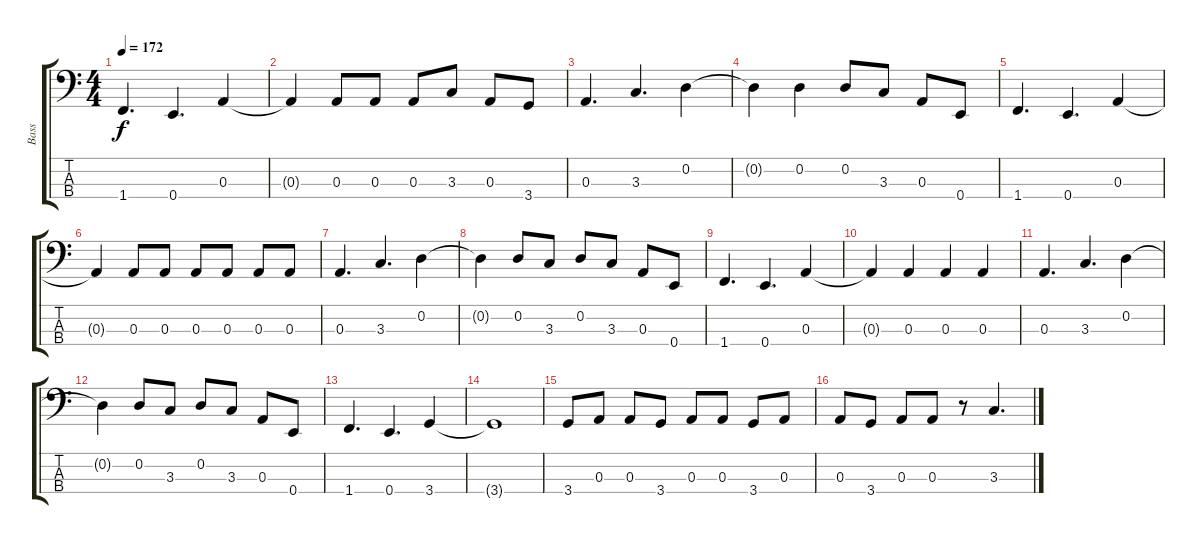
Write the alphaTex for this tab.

\track ("Bass" "Bass") {instrument electricbassfinger}
\staff {score tabs}
\tuning (G2 D2 A1 E1) {hide}
\ts (4 4)
\tempo 172
\clef f4
\ks c
1.4.4{d dy f} 0.4.4{d} 0.3.4 |
0.3{t}.4 0.3.8 0.3.8 0.3.8 3.3.8 0.3.8 3.4.8 |
0.3.4{d} 3.3.4{d} 0.2.4 |
0.2{t}.4 0.2.4 0.2.8 3.3.8 0.3.8 0.4.8 |
1.4.4{d} 0.4.4{d} 0.3.4 |
0.3{t}.4 0.3.8 0.3.8 0.3.8 0.3.8 0.3.8 0.3.8 |
0.3.4{d} 3.3.4{d} 0.2.4 |
0.2{t}.4 0.2.8 3.3.8 0.2.8 3.3.8 0.3.8 0.4.8 |
1.4.4{d} 0.4.4{d} 0.3.4 |
0.3{t}.4 0.3.4 0.3.4 0.3.4 |
0.3.4{d} 3.3.4{d} 0.2.4 |
0.2{t}.4 0.2.8 3.3.8 0.2.8 3.3.8 0.3.8 0.4.8 |
1.4.4{d} 0.4.4{d} 3.4.4 |
3.4{t}.1 |
3.4.8 0.3.8 0.3.8 3.4.8 0.3.8 0.3.8 3.4.8 0.3.8 |
0.3.8 3.4.8 0.3.8 0.3.8 r.8 3.3.4{d}
